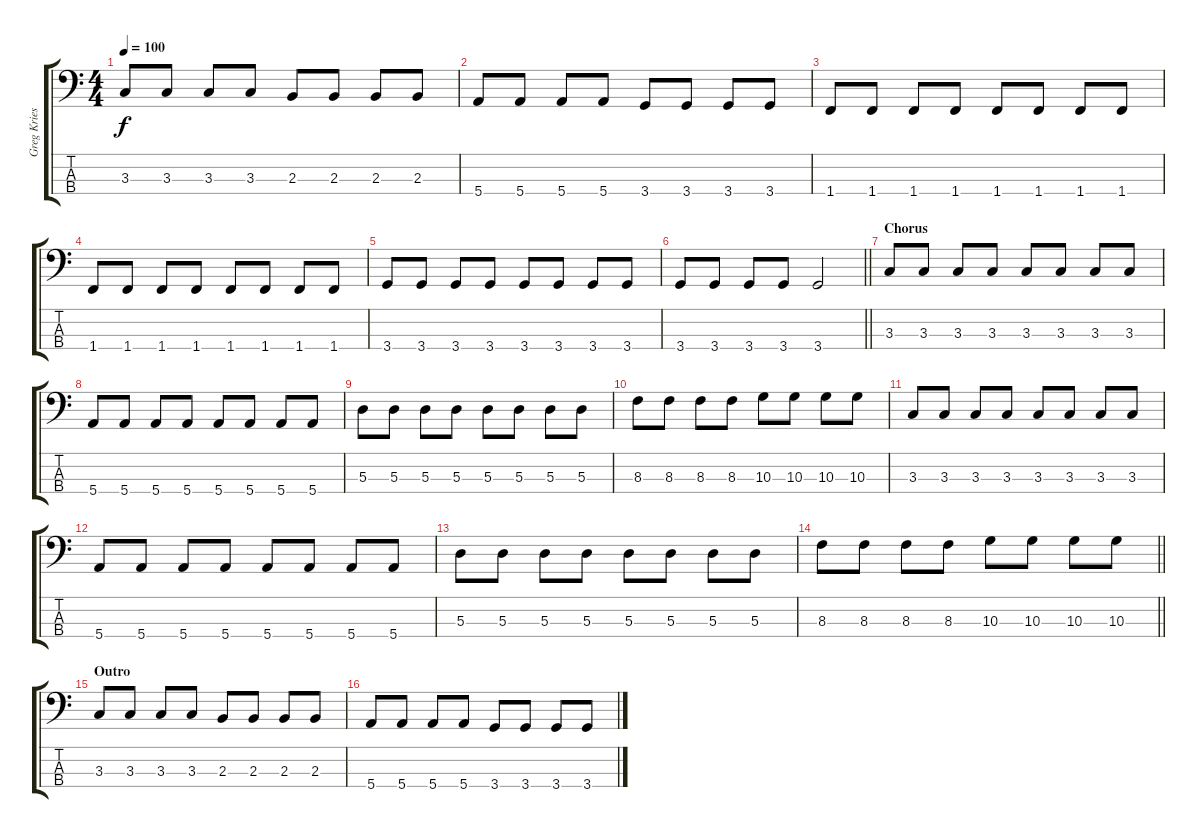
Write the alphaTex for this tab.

\track ("Greg Kriesel - Bass" "Greg Kries") {instrument electricbasspick}
\staff {score tabs}
\tuning (G2 D2 A1 E1) {hide}
\ts (4 4)
\tempo 100
\clef f4
\ks c
3.3.8{dy f} 3.3.8 3.3.8 3.3.8 2.3.8 2.3.8 2.3.8 2.3.8 |
5.4.8 5.4.8 5.4.8 5.4.8 3.4.8 3.4.8 3.4.8 3.4.8 |
1.4.8 1.4.8 1.4.8 1.4.8 1.4.8 1.4.8 1.4.8 1.4.8 |
1.4.8 1.4.8 1.4.8 1.4.8 1.4.8 1.4.8 1.4.8 1.4.8 |
3.4.8 3.4.8 3.4.8 3.4.8 3.4.8 3.4.8 3.4.8 3.4.8 |
\barLineRight lightlight
3.4.8 3.4.8 3.4.8 3.4.8 3.4.2 |
\section ("" "Chorus")
3.3.8 3.3.8 3.3.8 3.3.8 3.3.8 3.3.8 3.3.8 3.3.8 |
5.4.8 5.4.8 5.4.8 5.4.8 5.4.8 5.4.8 5.4.8 5.4.8 |
5.3.8 5.3.8 5.3.8 5.3.8 5.3.8 5.3.8 5.3.8 5.3.8 |
8.3.8 8.3.8 8.3.8 8.3.8 10.3.8 10.3.8 10.3.8 10.3.8 |
3.3.8 3.3.8 3.3.8 3.3.8 3.3.8 3.3.8 3.3.8 3.3.8 |
5.4.8 5.4.8 5.4.8 5.4.8 5.4.8 5.4.8 5.4.8 5.4.8 |
5.3.8 5.3.8 5.3.8 5.3.8 5.3.8 5.3.8 5.3.8 5.3.8 |
\barLineRight lightlight
8.3.8 8.3.8 8.3.8 8.3.8 10.3.8 10.3.8 10.3.8 10.3.8 |
\section ("" "Outro")
3.3.8 3.3.8 3.3.8 3.3.8 2.3.8 2.3.8 2.3.8 2.3.8 |
5.4.8 5.4.8 5.4.8 5.4.8 3.4.8 3.4.8 3.4.8 3.4.8
